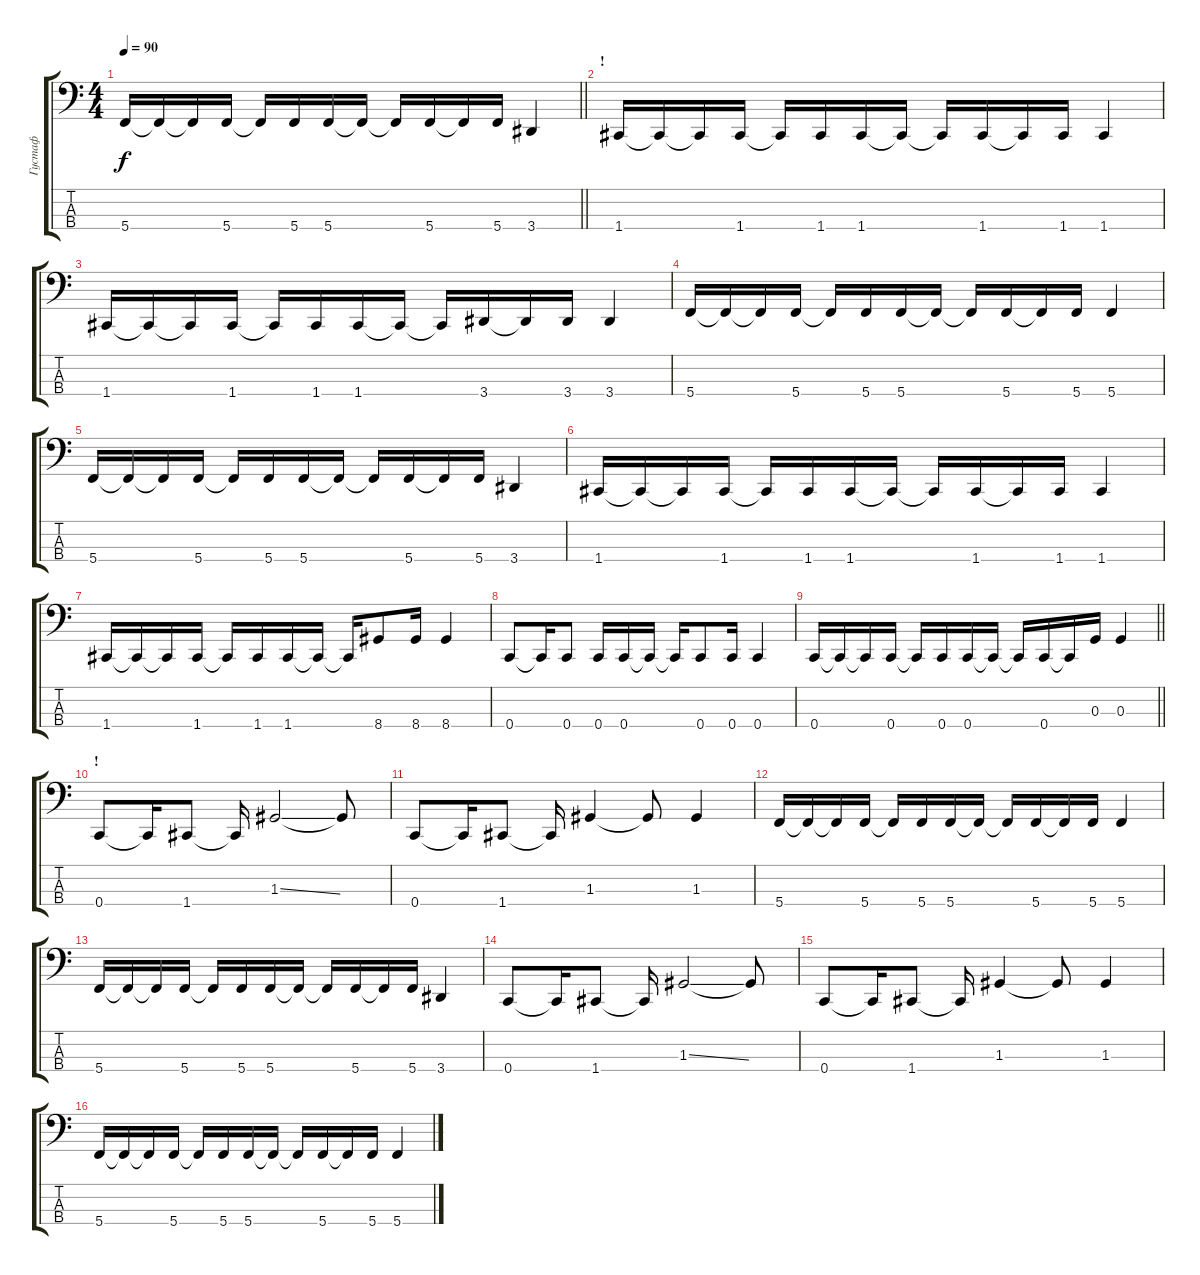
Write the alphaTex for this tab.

\track ("Густаф" "Густаф") {instrument electricbasspick}
\staff {score tabs}
\tuning (F2 C2 G1 C1) {hide}
\ts (4 4)
\tempo 90
\clef f4
\barLineRight lightlight
\ks c
5.4.16{dy f} 5.4{t}.16 5.4{t}.16 5.4.16 5.4{t}.16 5.4.16 5.4.16 5.4{t}.16 5.4{t}.16 5.4.16 5.4{t}.16 5.4.16 3.4.4 |
\section ("" "!")
1.4.16 1.4{t}.16 1.4{t}.16 1.4.16 1.4{t}.16 1.4.16 1.4.16 1.4{t}.16 1.4{t}.16 1.4.16 1.4{t}.16 1.4.16 1.4.4 |
1.4.16 1.4{t}.16 1.4{t}.16 1.4.16 1.4{t}.16 1.4.16 1.4.16 1.4{t}.16 1.4{t}.16 3.4.16 3.4{t}.16 3.4.16 3.4.4 |
5.4.16 5.4{t}.16 5.4{t}.16 5.4.16 5.4{t}.16 5.4.16 5.4.16 5.4{t}.16 5.4{t}.16 5.4.16 5.4{t}.16 5.4.16 5.4.4 |
5.4.16 5.4{t}.16 5.4{t}.16 5.4.16 5.4{t}.16 5.4.16 5.4.16 5.4{t}.16 5.4{t}.16 5.4.16 5.4{t}.16 5.4.16 3.4.4 |
1.4.16 1.4{t}.16 1.4{t}.16 1.4.16 1.4{t}.16 1.4.16 1.4.16 1.4{t}.16 1.4{t}.16 1.4.16 1.4{t}.16 1.4.16 1.4.4 |
1.4.16 1.4{t}.16 1.4{t}.16 1.4.16 1.4{t}.16 1.4.16 1.4.16 1.4{t}.16 1.4{t}.16 8.4.8 8.4.16 8.4.4 |
0.4.8 0.4{t}.16 0.4.8 0.4.16 0.4.16 0.4{t}.16 0.4{t}.16 0.4.8 0.4.16 0.4.4 |
\barLineRight lightlight
0.4.16 0.4{t}.16 0.4{t}.16 0.4.16 0.4{t}.16 0.4.16 0.4.16 0.4{t}.16 0.4{t}.16 0.4.16 0.4{t}.16 0.3.16 0.3.4 |
\section ("" "!")
0.4.8 0.4{t}.16 1.4.8 1.4{t}.16 1.3{ss}.2 1.3{t}.8 |
0.4.8 0.4{t}.16 1.4.8 1.4{t}.16 1.3.4 1.3{t}.8 1.3.4 |
5.4.16 5.4{t}.16 5.4{t}.16 5.4.16 5.4{t}.16 5.4.16 5.4.16 5.4{t}.16 5.4{t}.16 5.4.16 5.4{t}.16 5.4.16 5.4.4 |
5.4.16 5.4{t}.16 5.4{t}.16 5.4.16 5.4{t}.16 5.4.16 5.4.16 5.4{t}.16 5.4{t}.16 5.4.16 5.4{t}.16 5.4.16 3.4.4 |
0.4.8 0.4{t}.16 1.4.8 1.4{t}.16 1.3{ss}.2 1.3{t}.8 |
0.4.8 0.4{t}.16 1.4.8 1.4{t}.16 1.3.4 1.3{t}.8 1.3.4 |
5.4.16 5.4{t}.16 5.4{t}.16 5.4.16 5.4{t}.16 5.4.16 5.4.16 5.4{t}.16 5.4{t}.16 5.4.16 5.4{t}.16 5.4.16 5.4.4
